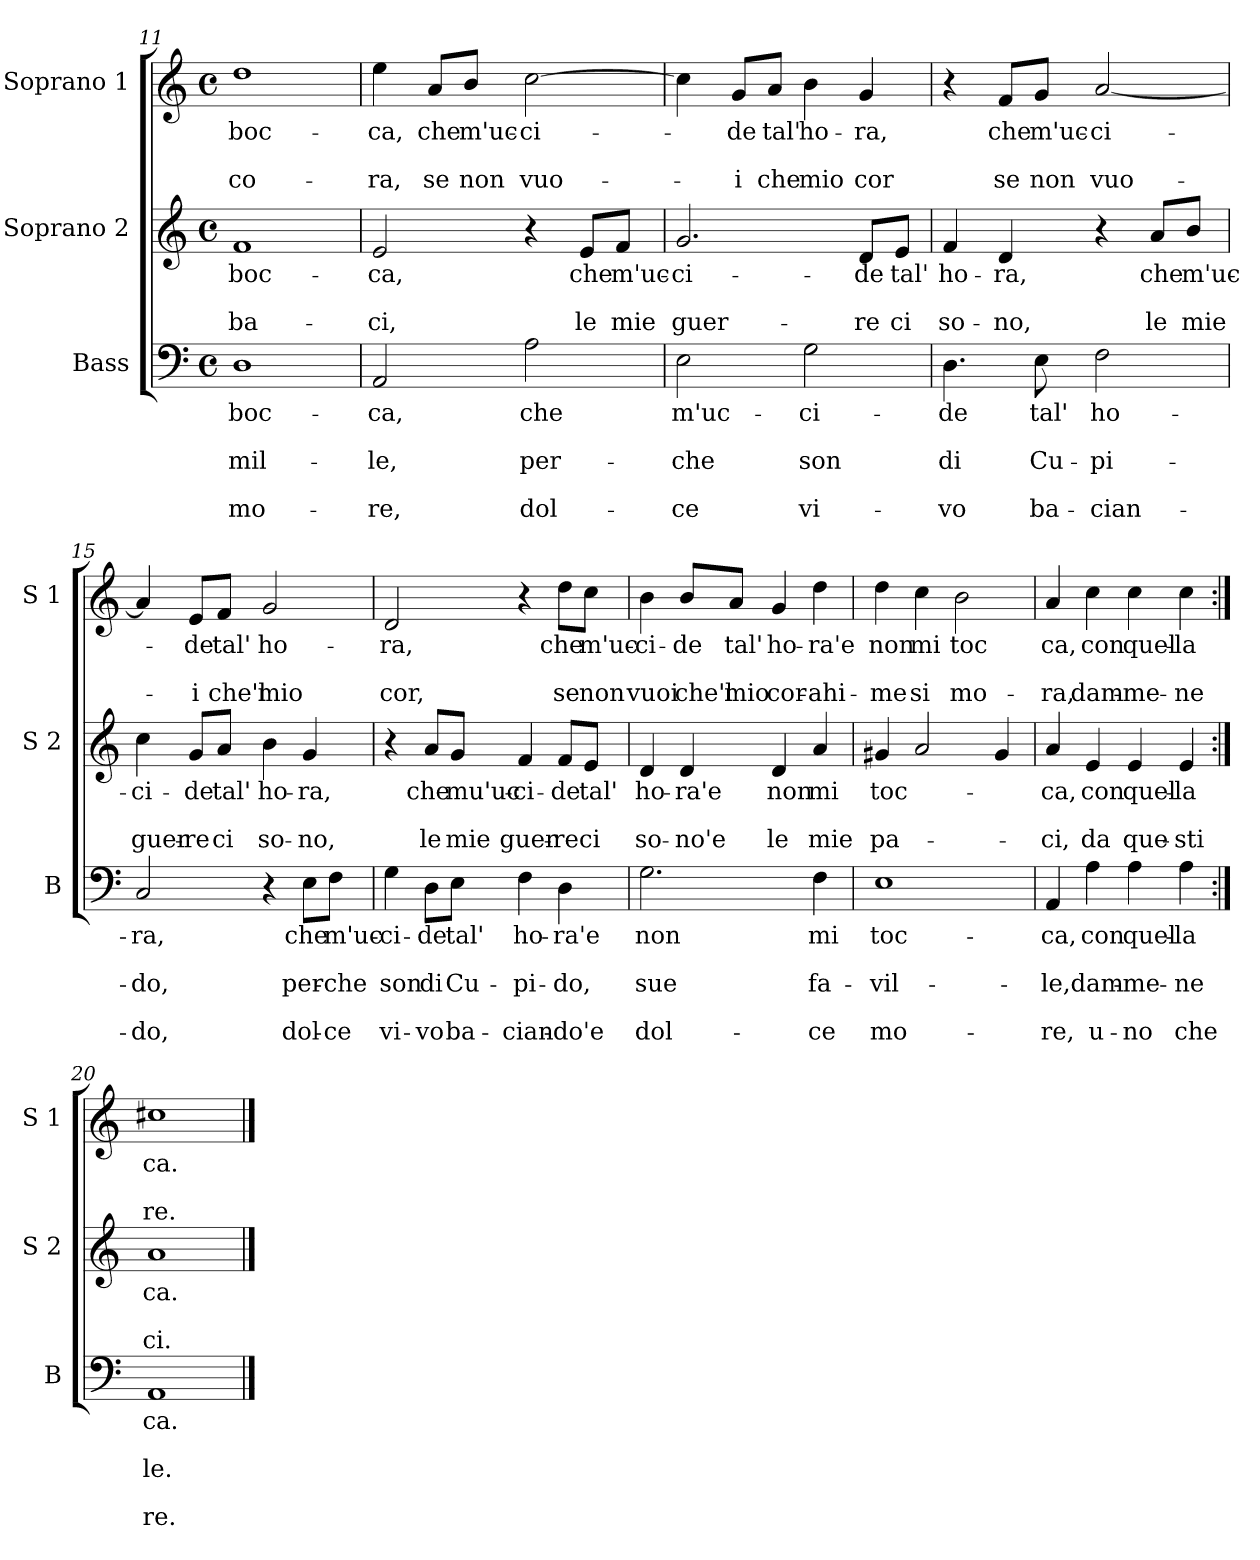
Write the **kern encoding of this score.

**kern	**text	**text	**text	**text	**text	**kern	**text	**text	**text	**kern	**text	**text	**text
*part3	*part3	*part3	*part3	*part3	*part3	*part2	*part2	*part2	*part2	*part1	*part1	*part1	*part1
*staff3	*staff3	*staff3	*staff3	*staff3	*staff3	*staff2	*staff2	*staff2	*staff2	*staff1	*staff1	*staff1	*staff1
*I"Bass	*	*	*	*	*	*I"Soprano 2	*	*	*	*I"Soprano 1	*	*	*
*I'B	*	*	*	*	*	*I'S 2	*	*	*	*I'S 1	*	*	*
*clefF4	*	*	*	*	*	*clefG2	*	*	*	*clefG2	*	*	*
*k[]	*	*	*	*	*	*k[]	*	*	*	*k[]	*	*	*
*C:	*	*	*	*	*	*C:	*	*	*	*C:	*	*	*
*M4/4	*	*	*	*	*	*M4/4	*	*	*	*M4/4	*	*	*
*met(c)	*	*	*	*	*	*met(c)	*	*	*	*met(c)	*	*	*
=11	=11	=11	=11	=11	=11	=11	=11	=11	=11	=11	=11	=11	=11
!	!LO:LY:b	!	!LO:LY:b	!	!LO:LY:b	!	!LO:LY:b	!	!LO:LY:b	!	!LO:LY:b	!	!LO:LY:b
1D	boc-	.	mil-	.	-mo-	1f	boc-	.	ba-	1dd	boc-	.	-co-
=12	=12	=12	=12	=12	=12	=12	=12	=12	=12	=12	=12	=12	=12
!	!LO:LY:b	!	!LO:LY:b	!	!LO:LY:b	!	!LO:LY:b	!	!LO:LY:b	!	!LO:LY:b	!	!LO:LY:b
2AA/	-ca,	.	-le,	.	-re,	2e/	-ca,	.	-ci,	4ee\	-ca,	.	-ra,
!	!	!	!	!	!	!	!	!	!	!	!LO:LY:b	!	!LO:LY:b
.	.	.	.	.	.	.	.	.	.	8a/L	che	.	se
!	!	!	!	!	!	!	!	!	!	!	!LO:LY:b	!	!LO:LY:b
.	.	.	.	.	.	.	.	.	.	8b/J	m'uc-	.	non
!	!LO:LY:b	!	!LO:LY:b	!	!LO:LY:b	!	!	!	!	!	!LO:LY:b	!	!LO:LY:b
2A\	che	.	per-	.	dol-	4r	.	.	.	[2cc\	-ci-	.	vuo-
!	!	!	!	!	!	!	!LO:LY:b	!	!LO:LY:b	!	!	!	!
.	.	.	.	.	.	8e/L	che	.	le	.	.	.	.
!	!	!	!	!	!	!	!LO:LY:b	!	!LO:LY:b	!	!	!	!
.	.	.	.	.	.	8f/J	m'uc-	.	mie	.	.	.	.
!!LO:LB:g=z
=13	=13	=13	=13	=13	=13	=13	=13	=13	=13	=13	=13	=13	=13
!	!LO:LY:b	!	!LO:LY:b	!	!LO:LY:b	!	!LO:LY:b	!	!LO:LY:b	!	!	!	!
2E\	m'uc-	.	-che	.	-ce	2.g/	-ci-	.	guer-	4cc\]	.	.	.
!	!	!	!	!	!	!	!	!	!	!	!LO:LY:b	!	!LO:LY:b
.	.	.	.	.	.	.	.	.	.	8g/L	-de	.	-i
!	!	!	!	!	!	!	!	!	!	!	!LO:LY:b	!	!LO:LY:b
.	.	.	.	.	.	.	.	.	.	8a/J	tal'	.	che
!	!LO:LY:b	!	!LO:LY:b	!	!LO:LY:b	!	!	!	!	!	!LO:LY:b	!	!LO:LY:b
2G\	-ci-	.	son	.	vi-	.	.	.	.	4b\	ho-	.	mio
!	!	!	!	!	!	!	!LO:LY:b	!	!LO:LY:b	!	!LO:LY:b	!	!LO:LY:b
.	.	.	.	.	.	8d/L	-de	.	-re	4g/	-ra,	.	cor
!	!	!	!	!	!	!	!LO:LY:b	!	!LO:LY:b	!	!	!	!
.	.	.	.	.	.	8e/J	tal'	.	ci	.	.	.	.
=14	=14	=14	=14	=14	=14	=14	=14	=14	=14	=14	=14	=14	=14
!	!LO:LY:b	!	!LO:LY:b	!	!LO:LY:b	!	!LO:LY:b	!	!LO:LY:b	!	!	!	!
4.D\	-de	.	di	.	-vo	4f/	ho-	.	so-	4r	.	.	.
!	!	!	!	!	!	!	!LO:LY:b	!	!LO:LY:b	!	!LO:LY:b	!	!LO:LY:b
.	.	.	.	.	.	4d/	-ra,	.	-no,	8f/L	che	.	se
!	!LO:LY:b	!	!LO:LY:b	!	!LO:LY:b	!	!	!	!	!	!LO:LY:b	!	!LO:LY:b
8E\	tal'	.	Cu-	.	ba-	.	.	.	.	8g/J	m'uc-	.	non
!	!LO:LY:b	!	!LO:LY:b	!	!LO:LY:b	!	!	!	!	!	!LO:LY:b	!	!LO:LY:b
2F\	ho-	.	-pi-	.	-cian-	4r	.	.	.	[2a/	-ci-	.	vuo-
!	!	!	!	!	!	!	!LO:LY:b	!	!LO:LY:b	!	!	!	!
.	.	.	.	.	.	8a/L	che	.	le	.	.	.	.
!	!	!	!	!	!	!	!LO:LY:b	!	!LO:LY:b	!	!	!	!
.	.	.	.	.	.	8b/J	m'uc-	.	mie	.	.	.	.
=15	=15	=15	=15	=15	=15	=15	=15	=15	=15	=15	=15	=15	=15
!	!LO:LY:b	!	!LO:LY:b	!	!LO:LY:b	!	!LO:LY:b	!	!LO:LY:b	!	!	!	!
2C/	-ra,	.	-do,	.	-do,	4cc\	-ci-	.	guer-	4a/]	.	.	.
!	!	!	!	!	!	!	!LO:LY:b	!	!LO:LY:b	!	!LO:LY:b	!	!LO:LY:b
.	.	.	.	.	.	8g/L	-de	.	-re	8e/L	-de	.	-i
!	!	!	!	!	!	!	!LO:LY:b	!	!LO:LY:b	!	!LO:LY:b	!	!LO:LY:b
.	.	.	.	.	.	8a/J	tal'	.	ci	8f/J	tal'	.	che'l
!	!	!	!	!	!	!	!LO:LY:b	!	!LO:LY:b	!	!LO:LY:b	!	!LO:LY:b
4r	.	.	.	.	.	4b\	ho-	.	so-	2g/	ho-	.	mio
!	!LO:LY:b	!	!LO:LY:b	!	!LO:LY:b	!	!LO:LY:b	!	!LO:LY:b	!	!	!	!
8E\L	che	.	per-	.	dol-	4g/	-ra,	.	-no,	.	.	.	.
!	!LO:LY:b	!	!LO:LY:b	!	!LO:LY:b	!	!	!	!	!	!	!	!
8F\J	m'uc-	.	-che	.	-ce	.	.	.	.	.	.	.	.
=16	=16	=16	=16	=16	=16	=16	=16	=16	=16	=16	=16	=16	=16
!	!LO:LY:b	!	!LO:LY:b	!	!LO:LY:b	!	!	!	!	!	!LO:LY:b	!	!LO:LY:b
4G\	-ci-	.	son	.	vi-	4r	.	.	.	2d/	-ra,	.	cor,
!	!LO:LY:b	!	!LO:LY:b	!	!LO:LY:b	!	!LO:LY:b	!	!LO:LY:b	!	!	!	!
8D\L	-de	.	di	.	-vo	8a/L	che	.	le	.	.	.	.
!	!LO:LY:b	!	!LO:LY:b	!	!LO:LY:b	!	!LO:LY:b	!	!LO:LY:b	!	!	!	!
8E\J	tal'	.	Cu-	.	ba-	8g/J	mu'uc-	.	mie	.	.	.	.
!	!LO:LY:b	!	!LO:LY:b	!	!LO:LY:b	!	!LO:LY:b	!	!LO:LY:b	!	!	!	!
4F\	ho-	.	-pi-	.	-cian-	4f/	-ci-	.	guer-	4r	.	.	.
!	!LO:LY:b	!	!LO:LY:b	!	!LO:LY:b	!	!LO:LY:b	!	!LO:LY:b	!	!LO:LY:b	!	!LO:LY:b
4D\	-ra'e	.	-do,	.	-do'e	8f/L	-de	.	-re	8dd\L	che	.	se
!	!	!	!	!	!	!	!LO:LY:b	!	!LO:LY:b	!	!LO:LY:b	!	!LO:LY:b
.	.	.	.	.	.	8e/J	tal'	.	ci	8cc\J	m'uc-	.	non
!!LO:LB:g=z
=17	=17	=17	=17	=17	=17	=17	=17	=17	=17	=17	=17	=17	=17
!	!LO:LY:b	!	!LO:LY:b	!	!LO:LY:b	!	!LO:LY:b	!	!LO:LY:b	!	!LO:LY:b	!	!LO:LY:b
2.G\	non	.	sue	.	dol-	4d/	ho-	.	so-	4b\	-ci-	.	vuoi
!	!	!	!	!	!	!	!LO:LY:b	!	!LO:LY:b	!	!LO:LY:b	!	!LO:LY:b
.	.	.	.	.	.	4d/	-ra'e	.	-no'e	8b/L	-de	.	che'l
!	!	!	!	!	!	!	!	!	!	!	!LO:LY:b	!	!LO:LY:b
.	.	.	.	.	.	.	.	.	.	8a/J	tal'	.	mio
!	!	!	!	!	!	!	!LO:LY:b	!	!LO:LY:b	!	!LO:LY:b	!	!LO:LY:b
.	.	.	.	.	.	4d/	non	.	le	4g/	ho-	.	cor-
!	!LO:LY:b	!	!LO:LY:b	!	!LO:LY:b	!	!LO:LY:b	!	!LO:LY:b	!	!LO:LY:b	!	!LO:LY:b
4F\	mi	.	fa-	.	-ce	4a/	mi	.	mie	4dd\	-ra'e	.	-ahi-
=18	=18	=18	=18	=18	=18	=18	=18	=18	=18	=18	=18	=18	=18
!	!LO:LY:b	!	!LO:LY:b	!	!LO:LY:b	!	!LO:LY:b	!	!LO:LY:b	!	!LO:LY:b	!	!LO:LY:b
1E	toc-	.	-vil-	.	mo-	4g#X/	toc-	.	pa-	4dd\	non	.	-me
!	!	!	!	!	!	!	!	!	!	!	!LO:LY:b	!	!LO:LY:b
.	.	.	.	.	.	2a/	.	.	.	4cc\	mi	.	si
!	!	!	!	!	!	!	!	!	!	!	!LO:LY:b	!	!LO:LY:b
.	.	.	.	.	.	.	.	.	.	2b\	toc	.	mo-
.	.	.	.	.	.	4g#/	.	.	.	.	.	.	.
=19	=19	=19	=19	=19	=19	=19	=19	=19	=19	=19	=19	=19	=19
!	!LO:LY:b	!	!LO:LY:b	!	!LO:LY:b	!	!LO:LY:b	!	!LO:LY:b	!	!LO:LY:b	!	!LO:LY:b
4AA/	-ca,	.	-le,	.	-re,	4a/	-ca,	.	-ci,	4a/	ca,	.	-ra,
!	!LO:LY:b	!	!LO:LY:b	!	!LO:LY:b	!	!LO:LY:b	!	!LO:LY:b	!	!LO:LY:b	!	!LO:LY:b
4A\	con	.	dam-	.	u-	4e/	con	.	da	4cc\	con	.	dam-
!	!LO:LY:b	!	!LO:LY:b	!	!LO:LY:b	!	!LO:LY:b	!	!LO:LY:b	!	!LO:LY:b	!	!LO:LY:b
4A\	quel-	.	-me-	.	-no	4e/	quel-	.	que-	4cc\	quel-	.	-me-
!	!LO:LY:b	!	!LO:LY:b	!	!LO:LY:b	!	!LO:LY:b	!	!LO:LY:b	!	!LO:LY:b	!	!LO:LY:b
4A\	-la	.	-ne	.	che	4e/	-la	.	-sti	4cc\	-la	.	-ne
=20:|!	=20:|!	=20:|!	=20:|!	=20:|!	=20:|!	=20:|!	=20:|!	=20:|!	=20:|!	=20:|!	=20:|!	=20:|!	=20:|!
!	!LO:LY:b	!	!LO:LY:b	!	!LO:LY:b	!	!LO:LY:b	!	!LO:LY:b	!	!LO:LY:b	!	!LO:LY:b
1AA	ca.	.	le.	.	re.	1a	ca.	.	ci.	1cc#X	ca.	.	re.
==	==	==	==	==	==	==	==	==	==	==	==	==	==
*-	*-	*-	*-	*-	*-	*-	*-	*-	*-	*-	*-	*-	*-
